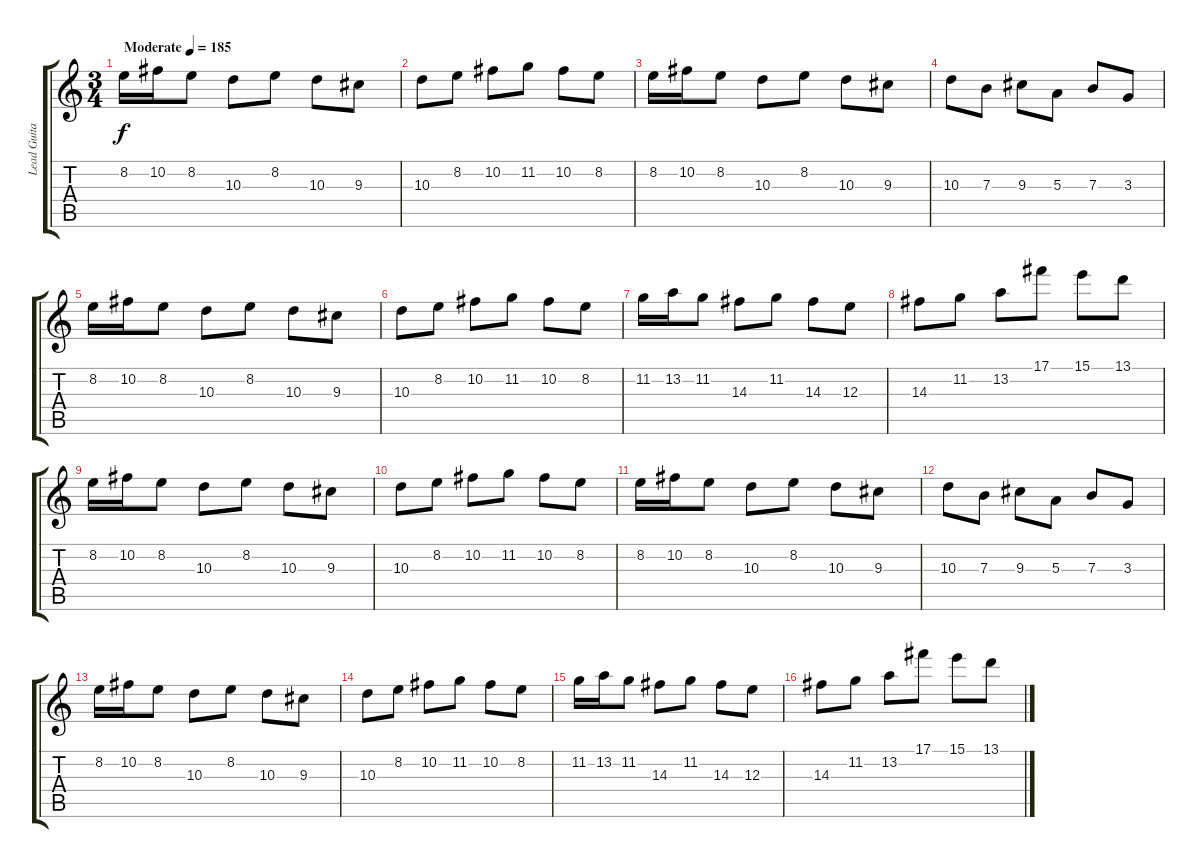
\track ("Lead Guitar" "Lead Guita") {instrument distortionguitar}
\staff {score tabs}
\tuning (Db4 Ab3 E3 B2 Gb2 B1) {hide}
\ts (3 4)
\tempo (185 "Moderate")
\clef g2
\ks c
8.2.16{dy f instrument distortionguitar} 10.2.16 8.2.8 10.3.8 8.2.8 10.3.8 9.3.8 |
10.3.8 8.2.8 10.2.8 11.2.8 10.2.8 8.2.8 |
8.2.16 10.2.16 8.2.8 10.3.8 8.2.8 10.3.8 9.3.8 |
10.3.8 7.3.8 9.3.8 5.3.8 7.3.8 3.3.8 |
8.2.16 10.2.16 8.2.8 10.3.8 8.2.8 10.3.8 9.3.8 |
10.3.8 8.2.8 10.2.8 11.2.8 10.2.8 8.2.8 |
11.2.16 13.2.16 11.2.8 14.3.8 11.2.8 14.3.8 12.3.8 |
14.3.8 11.2.8 13.2.8 17.1.8 15.1.8 13.1.8 |
8.2.16 10.2.16 8.2.8 10.3.8 8.2.8 10.3.8 9.3.8 |
10.3.8 8.2.8 10.2.8 11.2.8 10.2.8 8.2.8 |
8.2.16 10.2.16 8.2.8 10.3.8 8.2.8 10.3.8 9.3.8 |
10.3.8 7.3.8 9.3.8 5.3.8 7.3.8 3.3.8 |
8.2.16 10.2.16 8.2.8 10.3.8 8.2.8 10.3.8 9.3.8 |
10.3.8 8.2.8 10.2.8 11.2.8 10.2.8 8.2.8 |
11.2.16 13.2.16 11.2.8 14.3.8 11.2.8 14.3.8 12.3.8 |
14.3.8 11.2.8 13.2.8 17.1.8 15.1.8 13.1.8
